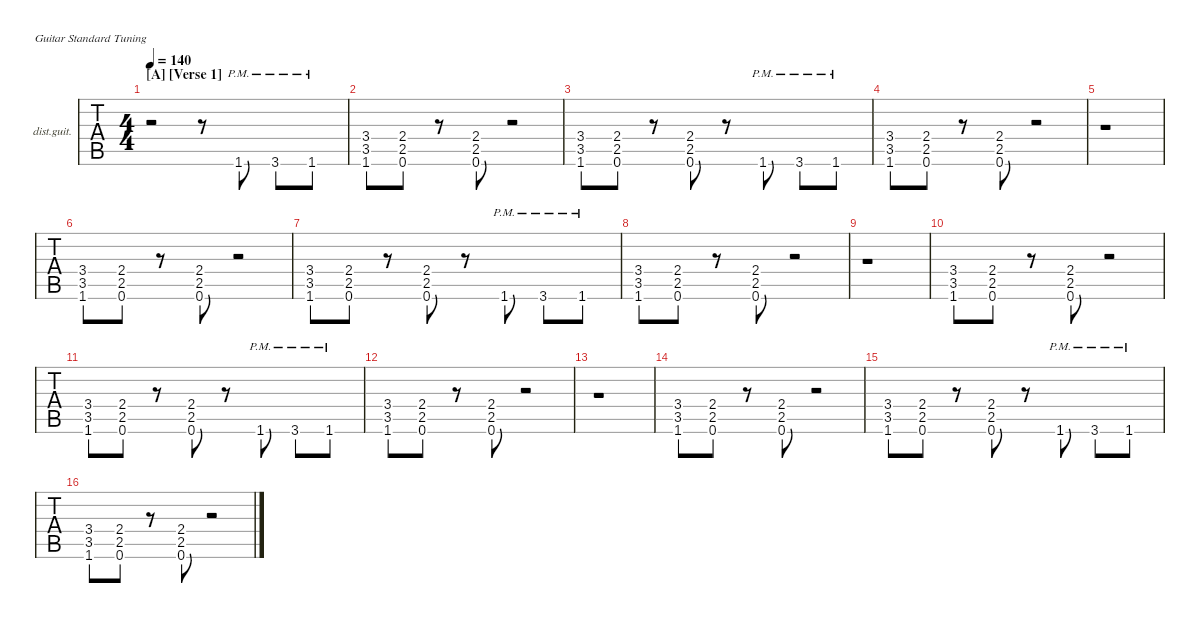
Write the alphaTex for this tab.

\defaultSystemsLayout 4
\hideDynamics
\bracketExtendMode nobrackets
\firstSystemTrackNameOrientation horizontal
\track ("Guitar Rhythm" "dist.guit.") {instrument distortionguitar}
\staff {tabs}
\tuning (E4 B3 G3 D3 A2 E2)
\ts (4 4)
\beaming (8 2 2 2 2)
\section ("A" "[Verse 1]")
\tempo 140
\clef g2
\ks c
r.2{dy f instrument distortionguitar} r.8 1.6{pm}.8 3.6{pm}.8 1.6{pm}.8 |
(3.4 3.5 1.6).8 (2.4 2.5 0.6).8 r.8 (2.4 2.5 0.6).8 r.2 |
(3.4 3.5 1.6).8 (2.4 2.5 0.6).8 r.8 (2.4 2.5 0.6).8 r.8 1.6{pm}.8 3.6{pm}.8 1.6{pm}.8 |
(3.4 3.5 1.6).8 (2.4 2.5 0.6).8 r.8 (2.4 2.5 0.6).8 r.2 |
r.1 |
(3.4 3.5 1.6).8 (2.4 2.5 0.6).8 r.8 (2.4 2.5 0.6).8 r.2 |
(3.4 3.5 1.6).8 (2.4 2.5 0.6).8 r.8 (2.4 2.5 0.6).8 r.8 1.6{pm}.8 3.6{pm}.8 1.6{pm}.8 |
(3.4 3.5 1.6).8 (2.4 2.5 0.6).8 r.8 (2.4 2.5 0.6).8 r.2 |
r.1 |
(3.4 3.5 1.6).8 (2.4 2.5 0.6).8 r.8 (2.4 2.5 0.6).8 r.2 |
(3.4 3.5 1.6).8 (2.4 2.5 0.6).8 r.8 (2.4 2.5 0.6).8 r.8 1.6{pm}.8 3.6{pm}.8 1.6{pm}.8 |
(3.4 3.5 1.6).8 (2.4 2.5 0.6).8 r.8 (2.4 2.5 0.6).8 r.2 |
r.1 |
(3.4 3.5 1.6).8 (2.4 2.5 0.6).8 r.8 (2.4 2.5 0.6).8 r.2 |
(3.4 3.5 1.6).8 (2.4 2.5 0.6).8 r.8 (2.4 2.5 0.6).8 r.8 1.6{pm}.8 3.6{pm}.8 1.6{pm}.8 |
(3.4 3.5 1.6).8 (2.4 2.5 0.6).8 r.8 (2.4 2.5 0.6).8 r.2
